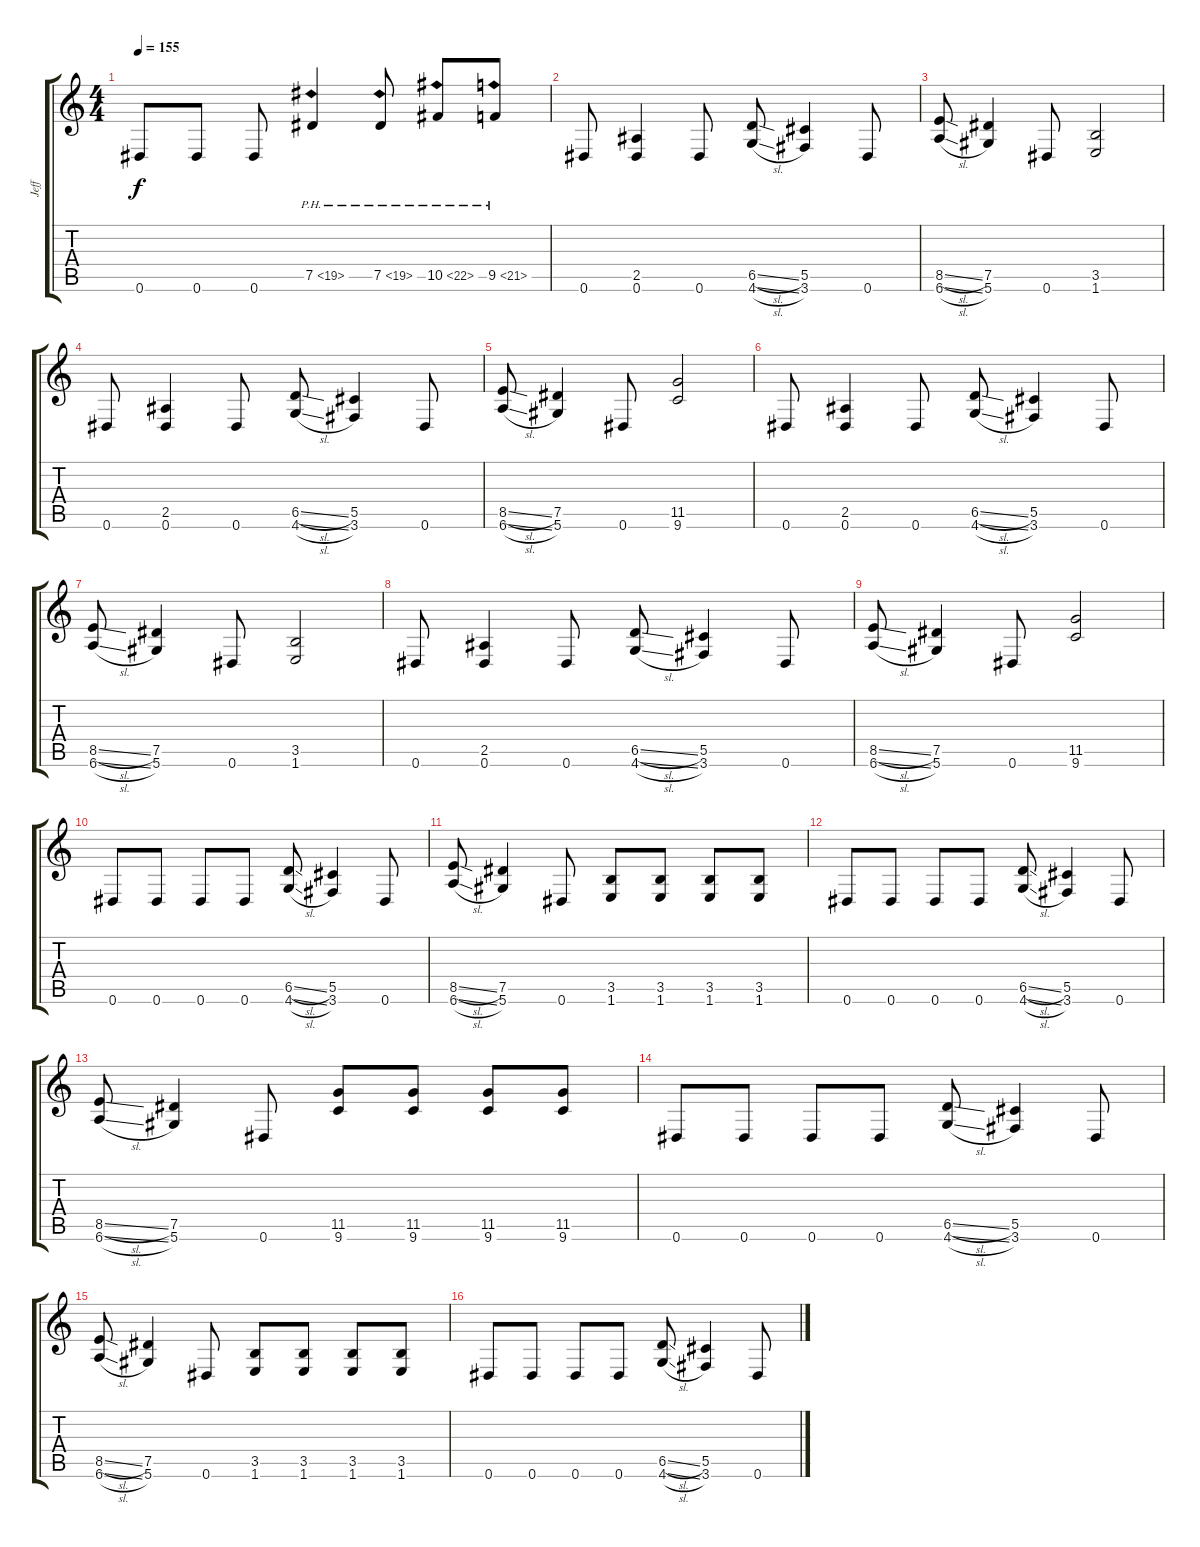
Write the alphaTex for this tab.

\track ("Jeff" "Jeff") {instrument distortionguitar}
\staff {score tabs}
\tuning (Eb4 Bb3 Gb3 Db3 Ab2 Eb2) {hide}
\ts (4 4)
\tempo 155
\clef g2
\ks c
0.6.8{dy f} 0.6.8 0.6.8 7.5{ph 12}.4 7.5{ph 12}.8 10.5{ph 12}.8 9.5{ph 12}.8 |
0.6.8 (2.5 0.6).4 0.6.8 (6.5{sl} 4.6{sl}).8 (5.5 3.6).4 0.6.8 |
(8.5{sl} 6.6{sl}).8 (7.5 5.6).4 0.6.8 (3.5 1.6).2 |
0.6.8 (2.5 0.6).4 0.6.8 (6.5{sl} 4.6{sl}).8 (5.5 3.6).4 0.6.8 |
(8.5{sl} 6.6{sl}).8 (7.5 5.6).4 0.6.8 (11.5 9.6).2 |
0.6.8 (2.5 0.6).4 0.6.8 (6.5{sl} 4.6{sl}).8 (5.5 3.6).4 0.6.8 |
(8.5{sl} 6.6{sl}).8 (7.5 5.6).4 0.6.8 (3.5 1.6).2 |
0.6.8 (2.5 0.6).4 0.6.8 (6.5{sl} 4.6{sl}).8 (5.5 3.6).4 0.6.8 |
(8.5{sl} 6.6{sl}).8 (7.5 5.6).4 0.6.8 (11.5 9.6).2 |
0.6.8 0.6.8 0.6.8 0.6.8 (6.5{sl} 4.6{sl}).8 (5.5 3.6).4 0.6.8 |
(8.5{sl} 6.6{sl}).8 (7.5 5.6).4 0.6.8 (3.5 1.6).8 (3.5 1.6).8 (3.5 1.6).8 (3.5 1.6).8 |
0.6.8 0.6.8 0.6.8 0.6.8 (6.5{sl} 4.6{sl}).8 (5.5 3.6).4 0.6.8 |
(8.5{sl} 6.6{sl}).8 (7.5 5.6).4 0.6.8 (11.5 9.6).8 (11.5 9.6).8 (11.5 9.6).8 (11.5 9.6).8 |
0.6.8 0.6.8 0.6.8 0.6.8 (6.5{sl} 4.6{sl}).8 (5.5 3.6).4 0.6.8 |
(8.5{sl} 6.6{sl}).8 (7.5 5.6).4 0.6.8 (3.5 1.6).8 (3.5 1.6).8 (3.5 1.6).8 (3.5 1.6).8 |
0.6.8 0.6.8 0.6.8 0.6.8 (6.5{sl} 4.6{sl}).8 (5.5 3.6).4 0.6.8
